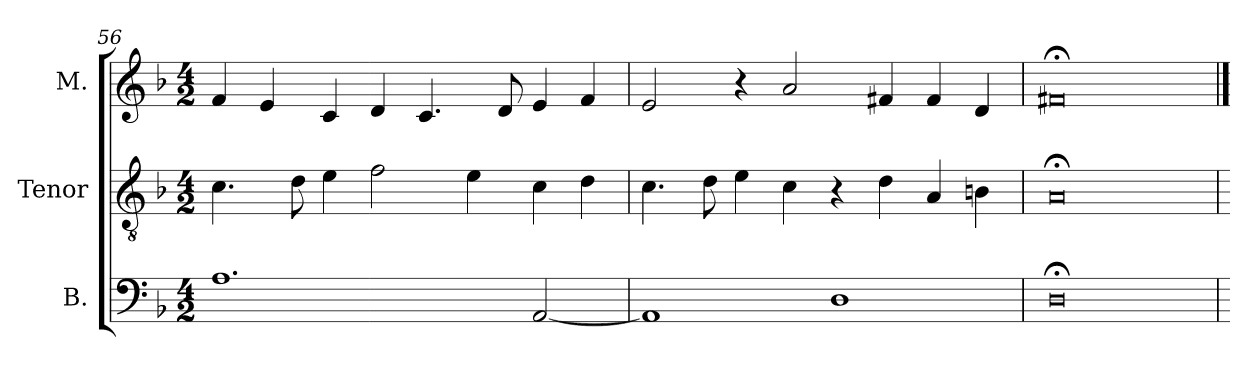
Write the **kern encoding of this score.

**kern	**kern	**kern
*part3	*part2	*part1
*staff3	*staff2	*staff1
*I"B.	*I"Tenor	*I"M.
*I'B.	*I'T.	*I'M.
*clefF4	*clefGv2	*clefG2
*k[b-]	*k[b-]	*k[b-]
*F:	*F:	*F:
*M4/2	*M4/2	*M4/2
=56	=56	=56
1.A	4.c\	4f/
.	.	4e/
.	8d\	.
.	4e\	4c/
.	2f\	4d/
.	.	4.c/
.	4e\	.
.	.	8d/
[<2AA/	4c\	4e/
.	4d\	4f/
=57	=57	=57
1AA]	4.c\	2e/
.	8d\	.
.	4e\	4r
.	4c\	2a/
1D	4r	.
.	4d\	4f#X/
.	4A/	4f#/
.	4Bn\	4d/
=58	=58	=58
0D;<	0A;<	0f#;<
=	=	==
*-	*-	*-
